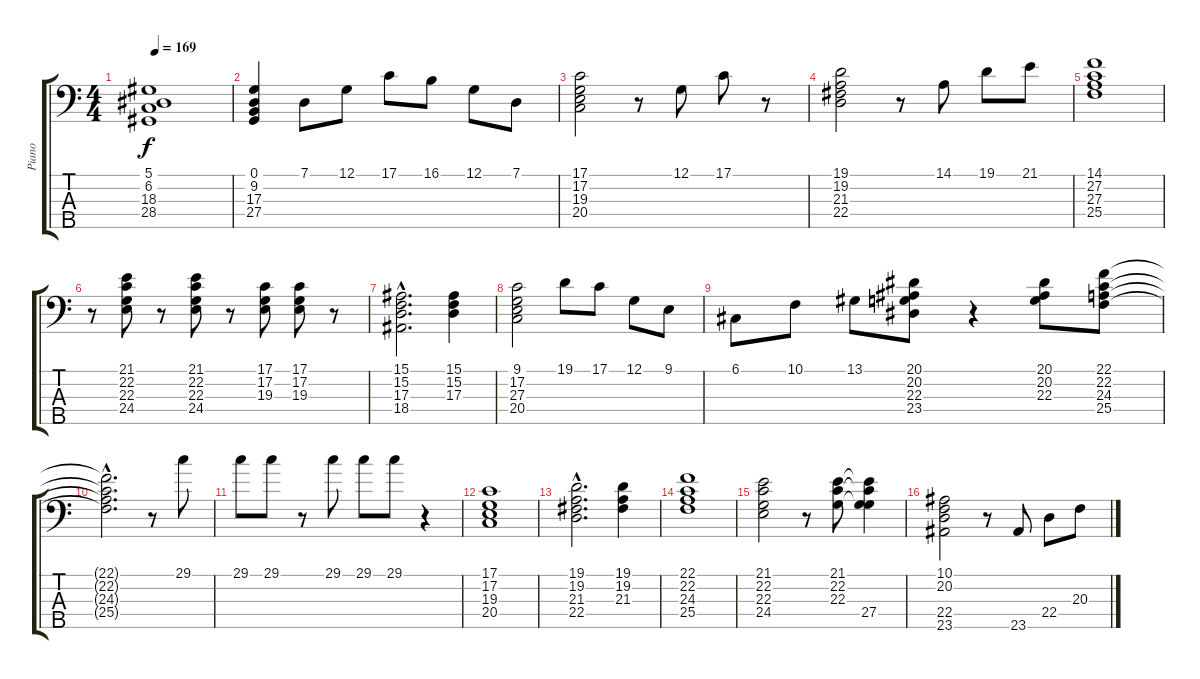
\track ("Piano" "Piano") {instrument electricgrandpiano}
\staff {score tabs}
\tuning (G2 D2 A1 E1 B0) {hide}
\ts (4 4)
\tempo 169
\clef f4
\ks c
(5.1 6.2 18.3 28.4).1{dy f} |
(0.1 9.2 17.3 27.4).4 7.1.8 12.1.8 17.1.8 16.1.8 12.1.8 7.1.8 |
(17.1 17.2 19.3 20.4).2 r.8 12.1.8 17.1.8 r.8 |
(19.1 19.2 21.3 22.4).2 r.8 14.1.8 19.1.8 21.1.8 |
(14.1 27.2 27.3 25.4).1 |
r.8 (21.1 22.2 22.3 24.4).8 r.8 (21.1 22.2 22.3 24.4).8 r.8 (17.1 17.2 19.3).8 (17.1 17.2 19.3).8 r.8 |
(15.1{hac} 15.2{hac} 17.3{hac} 18.4{hac}).2{d} (15.1 15.2 17.3).4 |
(9.1 17.2 27.3 20.4).2 19.1.8 17.1.8 12.1.8 9.1.8 |
6.1.8 10.1.8 13.1.8 (20.1 20.2 22.3 23.4).8 r.4 (20.1 20.2 22.3).8 (22.1 22.2 24.3 25.4).8 |
(22.1{hac t} 22.2{hac t} 24.3{hac t} 25.4{hac t}).2{d} r.8 29.1.8 |
29.1.8 29.1.8 r.8 29.1.8 29.1.8 29.1.8 r.4 |
(17.1 17.2 19.3 20.4).1 |
(19.1{hac} 19.2{hac} 21.3{hac} 22.4{hac}).2{d} (19.1 19.2 21.3).4 |
(22.1 22.2 24.3 25.4).1 |
(21.1 22.2 22.3 24.4).2 r.8 (21.1 22.2 22.3).8 (21.1{t} 22.2{t} 22.3{t} 27.4).4 |
(10.1 20.2 22.4 23.5).2 r.8 23.5.8 22.4.8 20.3.8
